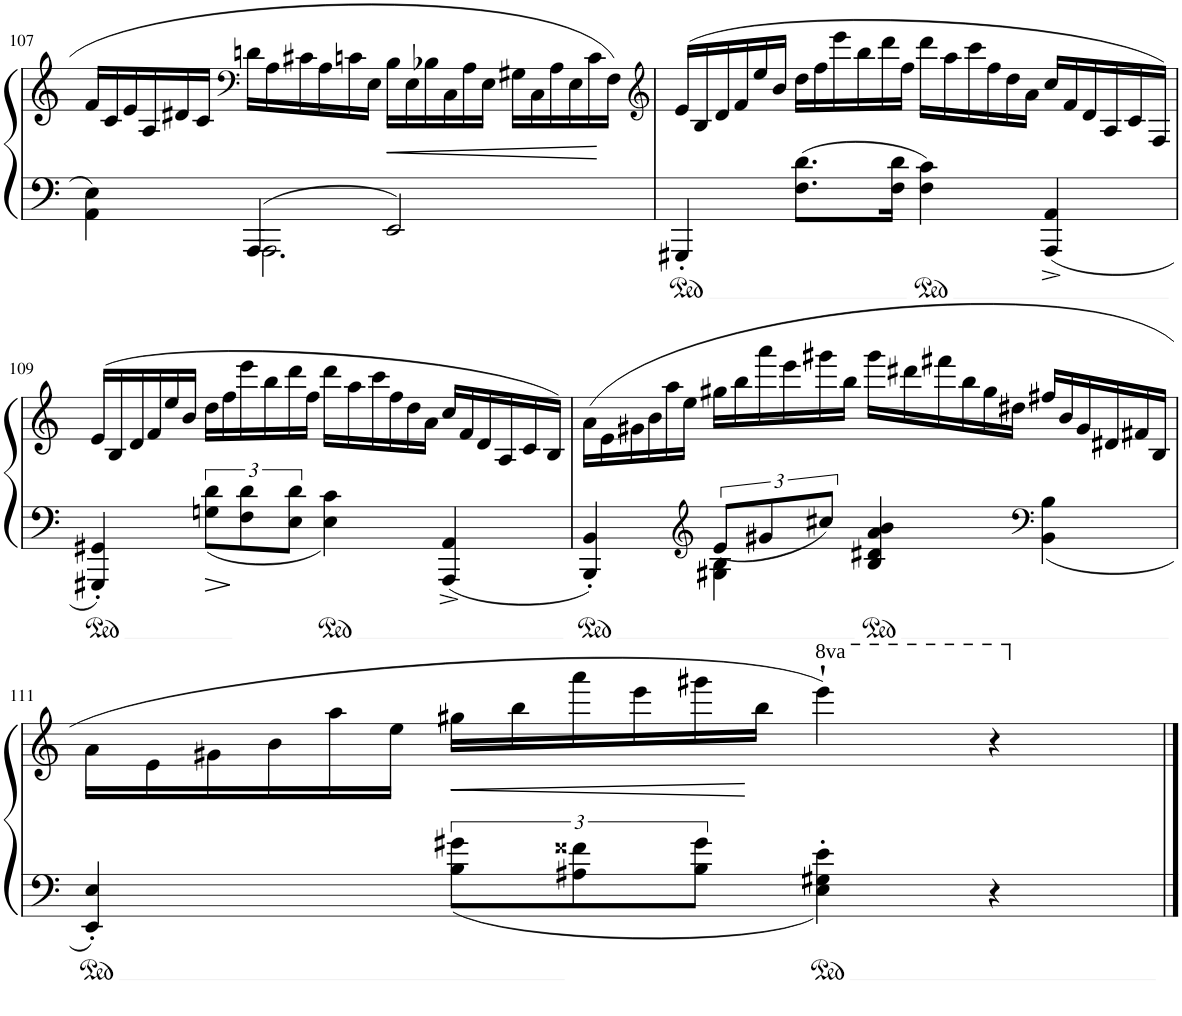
**kern	**kern	**dynam
*part1	*part1	*part1
*staff2	*staff1	*staff1/2
*I"Piano	*	*
*I'Pno.	*	*
!!LO:PB:g=z
*clefF4	*clefG2	*
*k[]	*k[]	*
*M4/4	*M4/4	*
*met(c)	*met(c)	*
=107	=107	=107
*^	*	*
*	*	*Xtuplet	*
4AA\ 4E\	4ryy	24f/LL	.
.	.	24c/	.
.	.	24e/	.
.	.	24A/	.
.	.	24d#X/	.
.	.	24c/JJ	.
*	*	*clefF4	*
4AAA/	2.AAA\	24dn\LL	.
.	.	24A\	.
.	.	24c#X\	.
.	.	24A\	.
.	.	24cn\	.
.	.	24E\JJ	.
!	!	!	!LO:HP:b
2EE/	.	24B\LL	<
.	.	24E\	.
.	.	24B-X\	.
.	.	24C\	.
.	.	24A\	.
.	.	24E\JJ	.
.	.	24G#X\LL	.
.	.	24C\	.
.	.	24A\	.
.	.	24E\	.
.	.	24c\	.
.	.	24F\JJ	[
*v	*v	*	*
=108	=108	=108
*	*clefG2	*
4GGG#X'/	(24e/LL	.
.	24B/	.
.	24d/	.
.	24f/	.
.	24ee/	.
.	24b/JJ	.
8.F\ 8.d\L	24dd\LL	.
.	24ff\	.
.	24eee\	.
.	24bb\	.
.	24ddd\	.
16F\ 16d\Jk	.	.
.	24ff\JJ	.
4F\ 4c\	24ddd\LL	.
.	24aa\	.
.	24ccc\	.
.	24ff\	.
.	24dd\	.
.	24a\JJ	.
4AAA/^ 4AA/^	24cc/LL	.
.	24f/	.
.	24d/	.
.	24A/	.
.	24c/	.
.	24F/JJ)	.
!!LO:LB:g=z
=109	=109	=109
4GGG#X/' 4GG#X/'	(24e/LL	.
.	24B/	.
.	24d/	.
.	24f/	.
.	24ee/	.
.	24b/JJ	.
12Gn\ 12d\L	24dd\LL	.
.	24ff\	.
12F\ 12d\	24eee\	.
.	24bb\	.
12E\ 12d\J	24ddd\	.
.	24ff\JJ	.
4E\ 4c\	24ddd\LL	.
.	24aa\	.
.	24ccc\	.
.	24ff\	.
.	24dd\	.
.	24a\JJ	.
4AAA/^ 4AA/^	24cc/LL	.
.	24f/	.
.	24d/	.
.	24A/	.
.	24c/	.
.	24B/JJ)	.
=110	=110	=110
*^	*	*
4BBB/' 4BB/'	4ryy	(24a\LL	.
.	.	24e\	.
.	.	24g#X\	.
.	.	24b\	.
.	.	24aa\	.
.	.	24ee\JJ	.
*clefG2	*	*	*
12e/L	4G#X\ 4B\	24gg#X\LL	.
.	.	24bb\	.
12g#X/	.	24aaa\	.
.	.	24eee\	.
12cc#X/J	.	24ggg#X\	.
.	.	24bb\JJ	.
4B/ 4d#X/ 4a/ 4b/	2ryy	24ggg#\LL	.
.	.	24ddd#X\	.
.	.	24fff#X\	.
.	.	24bb\	.
.	.	24gg#\	.
.	.	24dd#X\JJ	.
*clefF4	*	*	*
4BB\ 4B\	.	24ff#X/LL	.
.	.	24b/	.
.	.	24g#/	.
.	.	24d#X/	.
.	.	24f#X/	.
.	.	24B/JJ	.
*v	*v	*	*
!!LO:LB:g=z
=111	=111	=111
4EE/' 4E/'	24a\LL	.
.	24e\	.
.	24g#X\	.
.	24b\	.
.	24aa\	.
.	24ee\JJ	.
!	!	!LO:HP:b
12B\ 12g#X\L	24gg#X\LL	<
.	24bb\	.
12A#X\ 12f##X\	24aaa\	.
.	24eee\	.
12B\ 12g#\J	24ggg#X\	.
.	24bb\JJ	[
*	*8va	*
4E\' 4G#X\' 4e\'	4eeee'`\)	.
4r	4r	.
*	*X8va	*
==	==	==
*-	*-	*-
